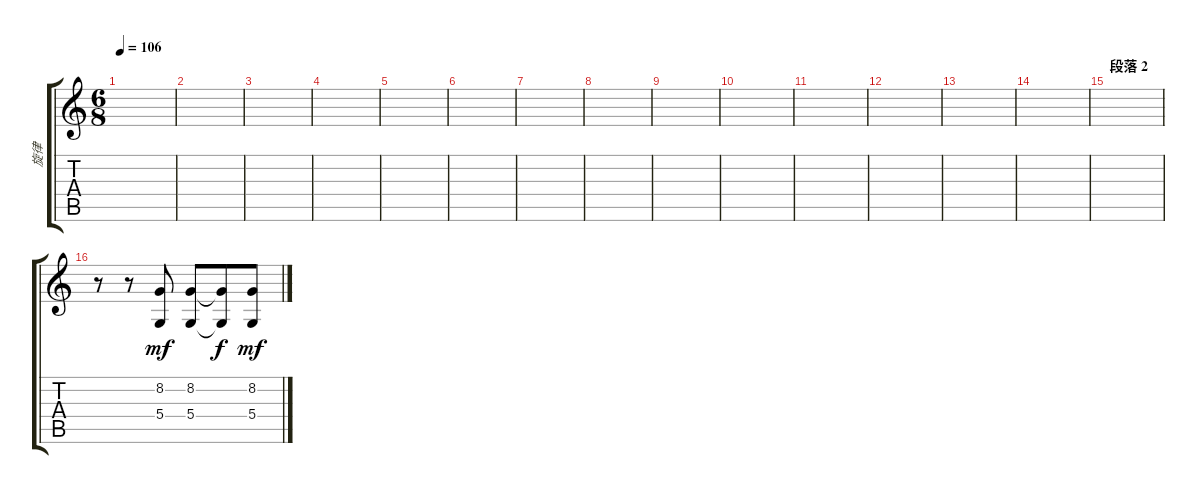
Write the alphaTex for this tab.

\track ("旋律" "旋律") {instrument voiceoohs}
\staff {score tabs}
\tuning (E4 B3 G3 D3 A2 E2) {hide}
\ts (6 8)
\tempo 106
\clef g2
\ks c
|
|
|
|
|
|
|
|
|
|
|
|
|
|
\section ("" "段落 2")
|
r.8 r.8 (8.2 5.4).8{dy mf} (8.2 5.4).8 (8.2{t} 5.4{t}).8{dy f} (8.2 5.4).8{dy mf}
